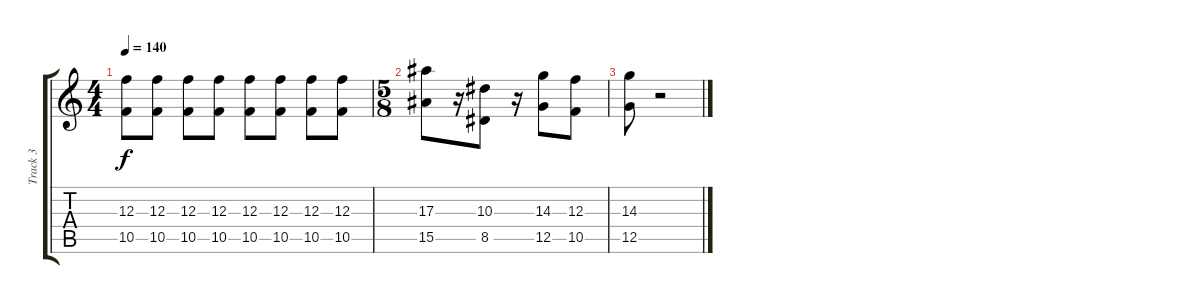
\track ("Track 3" "Track 3") {instrument distortionguitar}
\staff {score tabs}
\tuning (D4 A3 F3 C3 G2 C2) {hide}
\ts (4 4)
\tempo 140
\clef g2
\ks c
(12.3 10.5).8{dy f} (12.3 10.5).8 (12.3 10.5).8 (12.3 10.5).8 (12.3 10.5).8 (12.3 10.5).8 (12.3 10.5).8 (12.3 10.5).8 |
\ts (5 8)
(17.3 15.5).8 r.16 (10.3 8.5).8 r.16 (14.3 12.5).8 (12.3 10.5).8 |
(14.3 12.5).8 r.2
